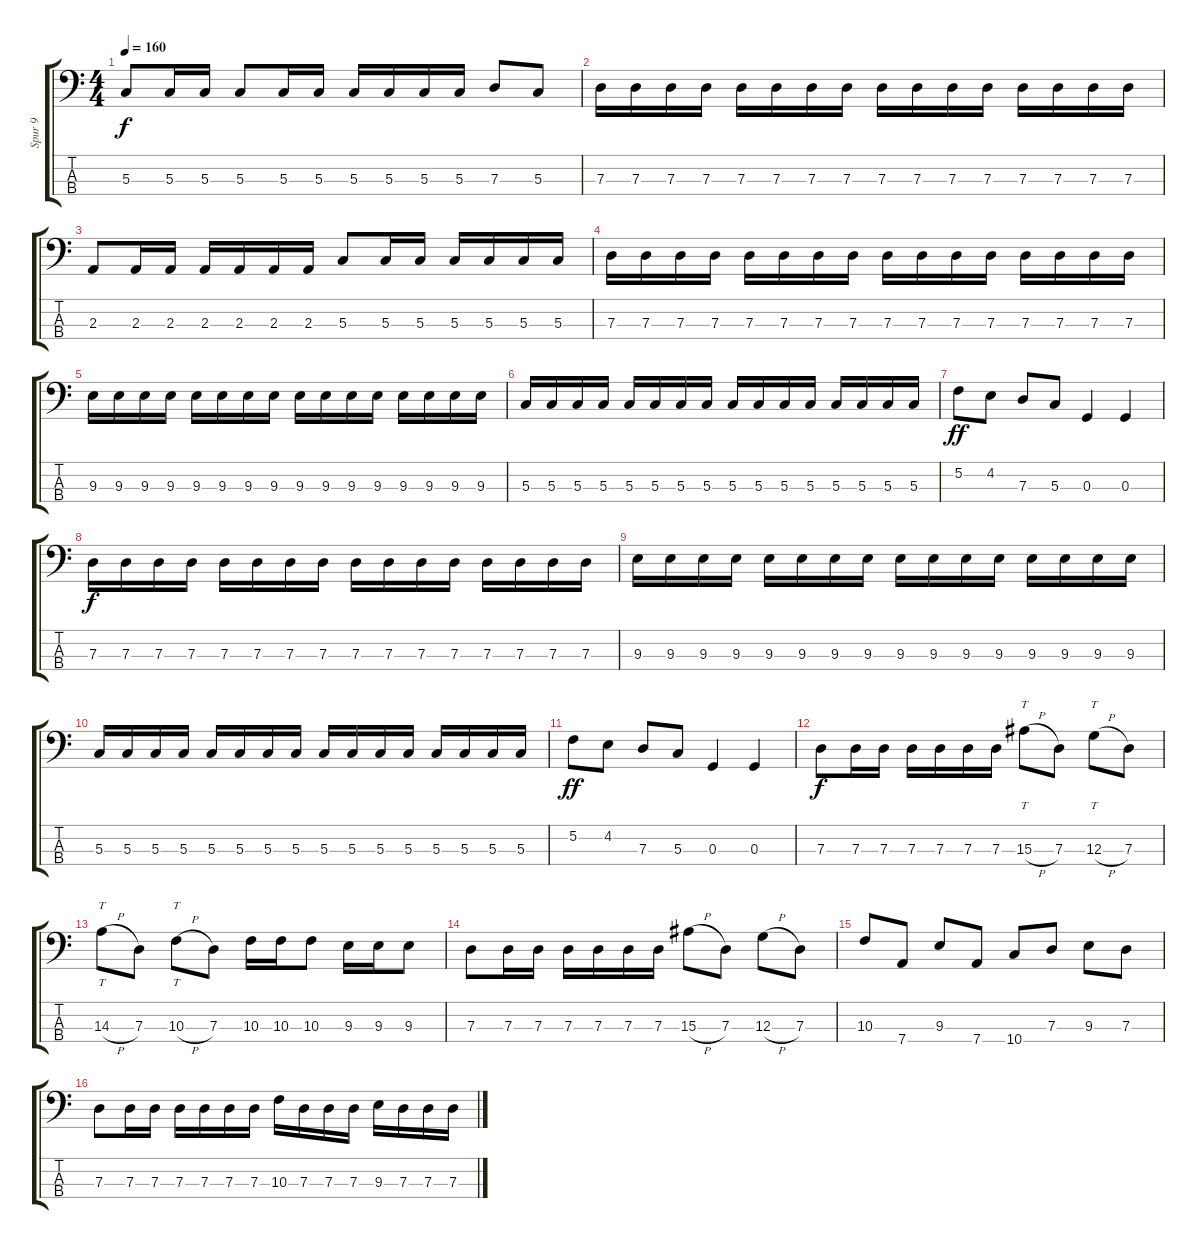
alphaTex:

\track ("Spur 9" "Spur 9") {instrument electricbasspick}
\staff {score tabs}
\tuning (F2 C2 G1 D1) {hide}
\ts (4 4)
\tempo 160
\clef f4
\ks c
5.3.8{dy f} 5.3.16 5.3.16 5.3.8 5.3.16 5.3.16 5.3.16 5.3.16 5.3.16 5.3.16 7.3.8 5.3.8 |
7.3.16 7.3.16 7.3.16 7.3.16 7.3.16 7.3.16 7.3.16 7.3.16 7.3.16 7.3.16 7.3.16 7.3.16 7.3.16 7.3.16 7.3.16 7.3.16 |
2.3.8 2.3.16 2.3.16 2.3.16 2.3.16 2.3.16 2.3.16 5.3.8 5.3.16 5.3.16 5.3.16 5.3.16 5.3.16 5.3.16 |
7.3.16 7.3.16 7.3.16 7.3.16 7.3.16 7.3.16 7.3.16 7.3.16 7.3.16 7.3.16 7.3.16 7.3.16 7.3.16 7.3.16 7.3.16 7.3.16 |
9.3.16 9.3.16 9.3.16 9.3.16 9.3.16 9.3.16 9.3.16 9.3.16 9.3.16 9.3.16 9.3.16 9.3.16 9.3.16 9.3.16 9.3.16 9.3.16 |
5.3.16 5.3.16 5.3.16 5.3.16 5.3.16 5.3.16 5.3.16 5.3.16 5.3.16 5.3.16 5.3.16 5.3.16 5.3.16 5.3.16 5.3.16 5.3.16 |
5.2.8{dy ff} 4.2.8 7.3.8 5.3.8 0.3.4 0.3.4 |
7.3.16{dy f} 7.3.16 7.3.16 7.3.16 7.3.16 7.3.16 7.3.16 7.3.16 7.3.16 7.3.16 7.3.16 7.3.16 7.3.16 7.3.16 7.3.16 7.3.16 |
9.3.16 9.3.16 9.3.16 9.3.16 9.3.16 9.3.16 9.3.16 9.3.16 9.3.16 9.3.16 9.3.16 9.3.16 9.3.16 9.3.16 9.3.16 9.3.16 |
5.3.16 5.3.16 5.3.16 5.3.16 5.3.16 5.3.16 5.3.16 5.3.16 5.3.16 5.3.16 5.3.16 5.3.16 5.3.16 5.3.16 5.3.16 5.3.16 |
5.2.8{dy ff} 4.2.8 7.3.8 5.3.8 0.3.4 0.3.4 |
7.3.8{dy f} 7.3.16 7.3.16 7.3.16 7.3.16 7.3.16 7.3.16 15.3{h}.8{tt} 7.3.8 12.3{h}.8{tt} 7.3.8 |
14.3{h}.8{tt} 7.3.8 10.3{h}.8{tt} 7.3.8 10.3.16 10.3.16 10.3.8 9.3.16 9.3.16 9.3.8 |
7.3.8 7.3.16 7.3.16 7.3.16 7.3.16 7.3.16 7.3.16 15.3{h}.8 7.3.8 12.3{h}.8 7.3.8 |
10.3.8 7.4.8 9.3.8 7.4.8 10.4.8 7.3.8 9.3.8 7.3.8 |
7.3.8 7.3.16 7.3.16 7.3.16 7.3.16 7.3.16 7.3.16 10.3.16 7.3.16 7.3.16 7.3.16 9.3.16 7.3.16 7.3.16 7.3.16
